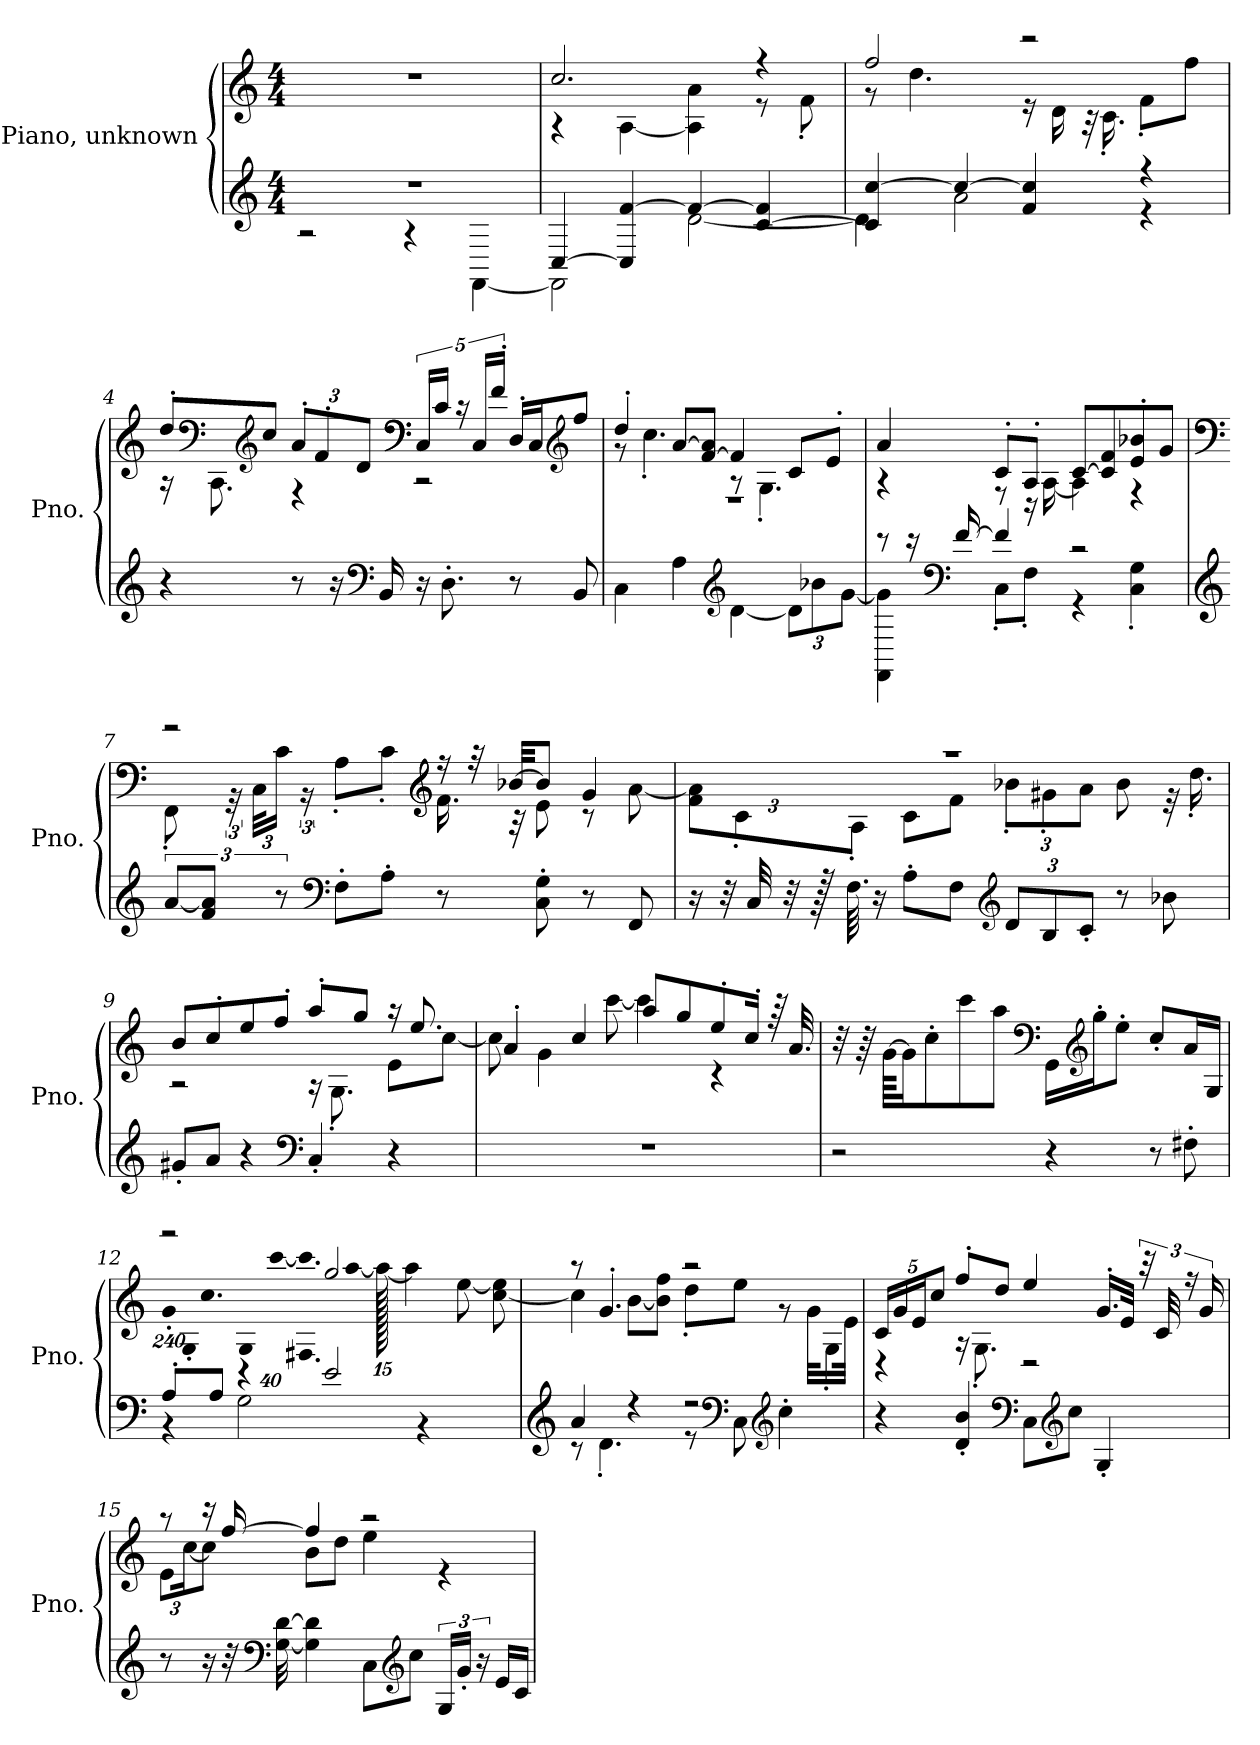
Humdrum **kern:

**kern	**kern
*part1	*part1
*staff2	*staff1
*I"Piano, unknown	*
*I'Pno.	*
*clefG2	*clefG2
*k[]	*k[]
*M4/4	*M4/4
*MM200	*MM200
=1	=1
*^	*
1r	2r	1r
.	4r	.
.	[4FF\	.
=2	=2	=2
*	*	*^
[4C/	2FF\]	2.cc/	4r
4C/] [4f/	.	.	[4A\
4f/_	[2d\	.	4A\] 4a\
[4c/ 4f/]	.	4r	8r
.	.	.	8f'\
=3	=3	=3	=3
4c/] [4cc/	4d\]	2ff/	8r
.	.	.	4.dd\
4cc/_	2a\	.	.
4f/ 4cc/]	.	2r	16r
.	.	.	16d\
.	.	.	32r
.	.	.	16.c'\
4r	4r	.	8f'\L
.	.	.	8ff\J
*v	*v	*	*
!!LO:LB:g=z	!!
=4	=4	=4
4r	8dd'/L	16r
*	*clefF4	*
.	.	8.CC\
*	*clefG2	*
.	8cc/J	.
*	*Xbrackettup	*
8r	12a'/L	4r
.	12f'/	.
16r	.	.
.	12d/J	.
*clefF4	*	*
16BB/	.	.
*	*clefF4	*
*	*brackettup	*
16r	20C/LL	2r
.	20c/JJ	.
8.D'\	.	.
.	20r	.
.	20C/LL	.
.	20f'/JJ	.
8r	16D'/LL	.
.	16C/J	.
*	*clefG2	*
8BB/	8ff/J	.
=5	=5	=5
*^	*	*
1r	4C\	4dd'/	8r
.	.	.	4.cc'\
.	4A\	[8a/L	.
.	.	[8f/ 8a/]J	.
*clefG2	*	*	*
.	[4d\	4f/]	8r
.	.	.	4.G'\
*	*Xbrackettup	*	*
.	12d\L]	8c/L	.
.	12b-X\	.	.
.	.	8e'/J	.
.	[12g\J	.	.
!!LO:LB:g=z	!!
=6	=6	=6	=6
8r	4FF\ 4g\]	4a/	4r
16r	.	.	.
*clefF4	*	*	*
[16f/	.	.	.
4f/]	8C'\L	8c'/L	8r
.	8F'\J	8A'/J	16r
.	.	.	[16A\
2r	4r	[8c/L	4A\]
.	.	8c/] 8f/	.
.	4C\' 4G\'	8e/' 8b-X/'	4r
.	.	8g/J	.
*v	*v	*	*
=7	=7	=7
*clefG2	*clefF4	*
*brackettup	*	*
[12a/L	2r	8FF'\
12f/ 12a/]J	.	.
.	.	48r
.	.	48C\KLL
12r	.	24c\JJ
.	.	24r
*clefF4	*	*
8F'\L	.	8A'\L
8A'\J	.	8c'\J
*	*clefG2	*
8r	16r	16.f\
.	32r	.
.	[32b-X/KKL	32r
8C\' 8G\'	8b-/J]	8e\
8r	4g/	8r
8FF/	.	[8a\
!!LO:LB:g=z	!!
=8	=8	=8
*	*	*Xbrackettup
16r	1r	12f\ 12a\]L
32r	.	.
.	.	12c'\
32C/	.	.
32r	.	.
128r	.	.
64.F\	.	.
.	.	12A'\J
16r	.	.
8A'\L	.	8c\L
8F\J	.	8f\J
*clefG2	*	*
*Xbrackettup	*	*
12d/L	.	12b-X'\L
12B/	.	12g#X'\
12c'/J	.	12a\J
8r	.	8b-\
8b-X\	.	32r
.	.	16.dd'\
=9	=9	=9
8g#X'/L	8b/L	2r
8a/J	8cc'/	.
4r	8ee/	.
.	8ff'/J	.
*clefF4	*	*
4C'/	8aa'/L	16r
.	.	8.G'\
.	8gg/J	.
4r	16r	8e\L
.	8.ee/	.
.	.	[8cc\J
=10	=10	=10
1r	4a'/	8cc\]
.	.	4g\
.	4cc/	.
.	.	[8ccc\
.	8aa/L	4ccc\]
.	8gg/	.
.	8ee'/	4r
.	16cc'/Jk	.
.	64r	.
.	32.a/	.
*	*v	*v
!!LO:LB:g=z
=11	=11
2r	32r
.	64r
.	[64g\KKLL
.	16g\J]
.	8cc'\
.	8ccc\
.	8aa\J
*	*clefF4
4r	16GG\LL
*	*clefG2
.	16gg'\J
.	8ee'\J
8r	8cc'/L
8F#X'\	16a/L
.	16G/JJ
=12	=12
*^	*^
!	!	!	!LO:N:vis=16
8A'/L	4r	2r	1920%137g'\LL
!	!	!	!LO:N:vis=32
.	.	.	640%23G'\K
!	!	!	!LO:N:vis=16.
.	.	.	960%103cc\
8A/J	.	.	.
!	!	!	!LO:N:vis=16
.	.	.	1920%137G\
4r	2G\	.	.
!	!	!	!LO:N:vis=32
.	.	.	[640%23ccc\K
!	!	!	!LO:N:vis=16.
.	.	.	960%103F#X\ 960%103ccc\]
.	.	.	[240%17aa\J
2e/	.	2gg/	1920aa\_
.	.	.	4aa\]
.	4r	.	.
.	.	.	[8ee\L
.	.	.	[8cc\ 8ee\]J
1920ryy	1920ryy	1920ryy	.
!!LO:LB:g=z	!!
=13	=13	=13	=13
*clefG2	*	*	*
4a/	8r	8r	4cc\]
.	4.d'\	4.g'/	.
4r	.	.	[8b\L
.	.	.	8b\] 8ff\J
2r	8r	2r	8dd'\L
*clefF4	*	*	*
.	8C\	.	8ee\J
*clefG2	*	*	*
.	4cc'\	.	8r
.	.	.	32g\KLL
.	.	.	16G'\
.	.	.	32e\JJk
*v	*v	*	*
=14	=14	=14
4r	20c/LL	4r
.	20g/	.
.	20e/J	.
.	10cc/J	.
4d/' 4b/'	8ff'/L	16r
.	.	8.G'\
.	8dd/J	.
*clefF4	*	*
8C\L	4ee/	2r
*clefG2	*	*
8cc\J	.	.
4G'/	16.g'/LL	.
.	32e/JJk	.
*	*brackettup	*
.	48r	.
.	48c/	.
.	24r	.
.	24g/	.
!!LO:PB:g=z	!!
=15	=15	=15
*	*	*Xbrackettup
8r	8r	12e\L
.	.	[24cc\K
16r	16r	8cc\J]
32r	[16ff/	.
*clefF4	*	*
[32G\ [32d\	.	.
4G\] 4d\]	4ff/]	8b\L
.	.	8dd\J
8C\L	2r	4ee\
*clefG2	*	*
8cc\J	.	.
*brackettup	*	*
24G/LL	.	4r
24g'/JJ	.	.
24r	.	.
16e/LL	.	.
16c/JJ	.	.
*	*v	*v
=	=
*-	*-
